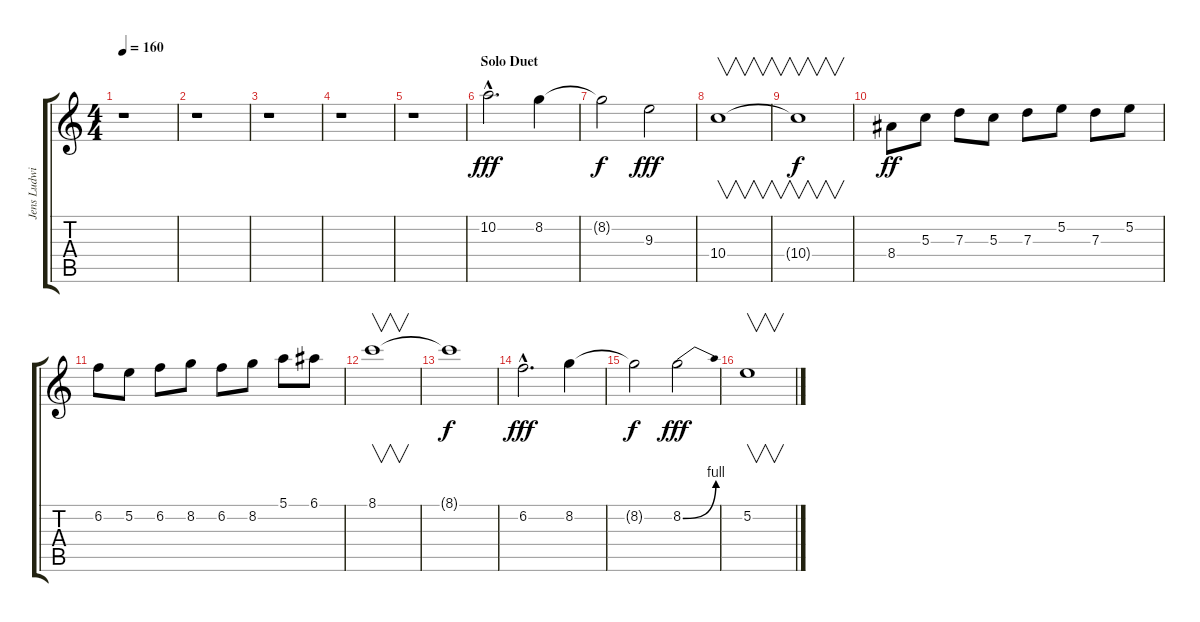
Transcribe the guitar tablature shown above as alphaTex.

\track ("Jens Ludwig" "Jens Ludwi") {instrument distortionguitar}
\staff {score tabs}
\tuning (E4 B3 G3 D3 A2 E2) {hide}
\ts (4 4)
\tempo 160
\clef g2
\ks c
r.1{dy f} |
r.1 |
r.1 |
r.1 |
r.1 |
\section ("" "Solo Duet")
10.2{hac}.2{d dy fff volume 14} 8.2.4 |
8.2{t}.2{dy f} 9.3.2{dy fff} |
10.4.1{v} |
10.4{t}.1{v dy f} |
8.4.8{dy ff} 5.3.8 7.3.8 5.3.8 7.3.8 5.2.8 7.3.8 5.2.8 |
6.2.8 5.2.8 6.2.8 8.2.8 6.2.8 8.2.8 5.1.8 6.1.8 |
8.1.1{v} |
8.1{t}.1{dy f} |
6.2{hac}.2{d dy fff} 8.2.4 |
8.2{t}.2{dy f} 8.2{be (bend 0 0 60 4)}.2{dy fff} |
5.2.1{v}
